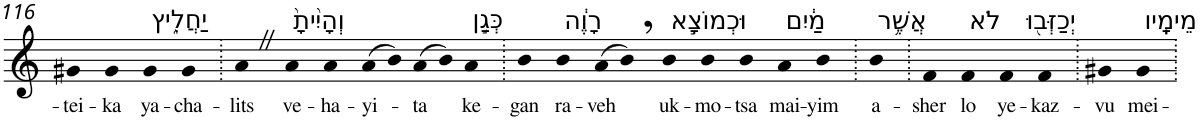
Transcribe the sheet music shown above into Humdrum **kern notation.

**kern	**text
*part1	*part1
*staff1	*staff1
*I"Piano	*
*I'Pno	*
!!LO:PB:g=z
*clefG2	*
*k[]	*
=116	=116
!	!LO:LY:b
4g#X	-tei-
!	!LO:LY:b
4g#	-ka
!LO:TX:a:t=יַחֲלִ֑יץ	!
!	!LO:LY:b
4g#	ya-
!	!LO:LY:b
4g#	-cha-
=117.	=117.
!	!LO:LY:b
4aZ	-lits
!LO:TX:a:t=וְהָיִ֙יתָ֙	!
!	!LO:LY:b
4a	ve-
!	!LO:LY:b
4a	-ha-
!	!LO:LY:b
(8a	-yi-
8b)	.
!	!LO:LY:b
(8a	-ta
8b)	.
!LO:TX:a:t=כְּגַ֣ן	!
!	!LO:LY:b
4a	ke-
=118.	=118.
!	!LO:LY:b
4b	-gan
!LO:TX:a:t=רָוֶ֔ה	!
!	!LO:LY:b
4b	ra-
!	!LO:LY:b
(8a	-veh
8b,)	.
!LO:TX:a:t=וּכְמוֹצָ֣א	!
!	!LO:LY:b
4b	uk-
!	!LO:LY:b
4b	-mo-
!	!LO:LY:b
4b	-tsa
!LO:TX:a:t=מַ֔יִם	!
!	!LO:LY:b
4a	mai-
!	!LO:LY:b
4b	-yim
=119.	=119.
!LO:TX:a:t=אֲשֶׁ֥ר	!
!	!LO:LY:b
4b	a-
=120.	=120.
!	!LO:LY:b
4f	-sher
!LO:TX:a:t=לֹא	!
!	!LO:LY:b
4f	lo
!LO:TX:a:t=יְכַזְּב֖וּ	!
!	!LO:LY:b
4f	ye-
!	!LO:LY:b
4f	-kaz-
=121.	=121.
!	!LO:LY:b
4g#X	-vu
!LO:TX:a:t=מֵימָֽיו	!
!	!LO:LY:b
4g#	mei-
=.	=.
*-	*-
